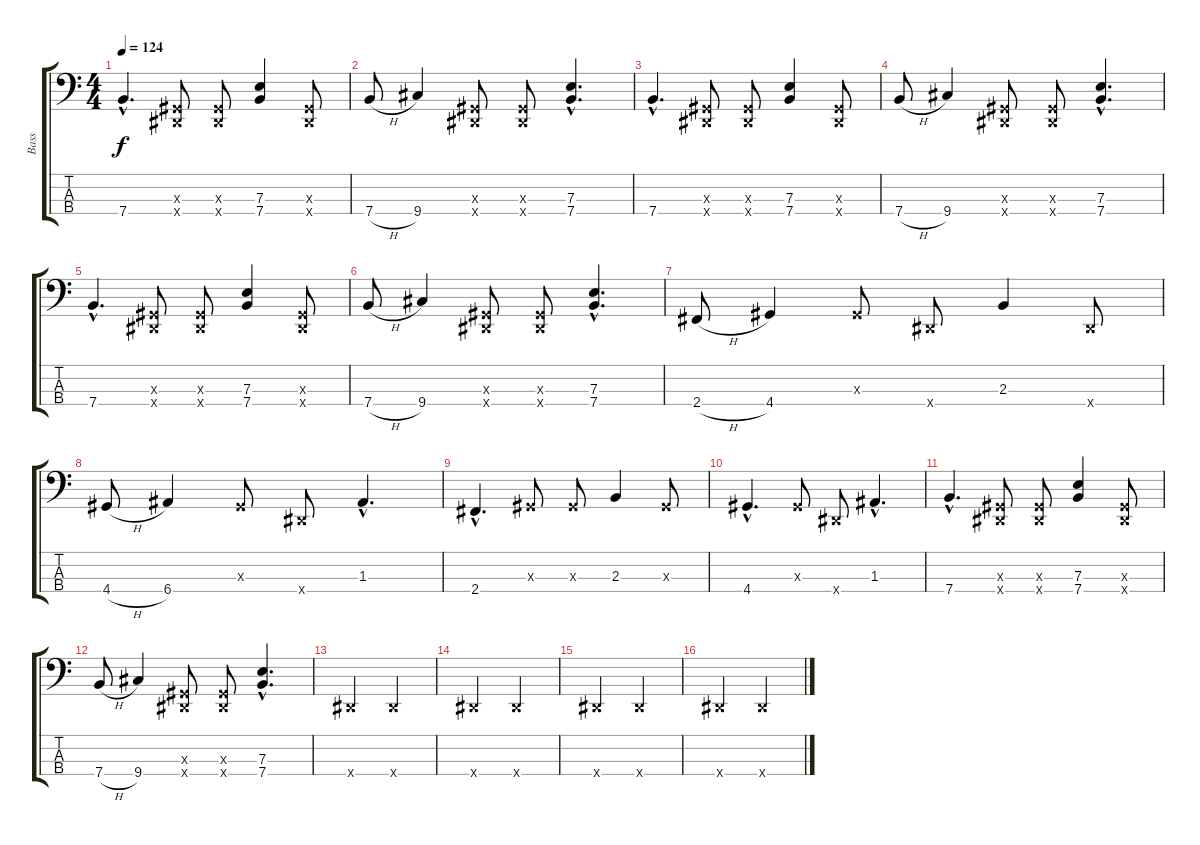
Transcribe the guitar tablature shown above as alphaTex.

\track ("Bass" "Bass") {instrument acousticbass}
\staff {score tabs}
\tuning (G2 D2 A1 E1) {hide}
\ts (4 4)
\tempo 124
\clef f4
\ks c
7.4{hac}.4{d dy f} (-1.3{x} -1.4{x}).8 (-1.3{x} -1.4{x}).8 (7.3 7.4).4 (-1.3{x} -1.4{x}).8 |
7.4{h}.8 9.4.4 (-1.3{x} -1.4{x}).8 (-1.3{x} -1.4{x}).8 (7.3{hac} 7.4{hac}).4{d} |
7.4{hac}.4{d} (-1.3{x} -1.4{x}).8 (-1.3{x} -1.4{x}).8 (7.3 7.4).4 (-1.3{x} -1.4{x}).8 |
7.4{h}.8 9.4.4 (-1.3{x} -1.4{x}).8 (-1.3{x} -1.4{x}).8 (7.3{hac} 7.4{hac}).4{d} |
7.4{hac}.4{d} (-1.3{x} -1.4{x}).8 (-1.3{x} -1.4{x}).8 (7.3 7.4).4 (-1.3{x} -1.4{x}).8 |
7.4{h}.8 9.4.4 (-1.3{x} -1.4{x}).8 (-1.3{x} -1.4{x}).8 (7.3{hac} 7.4{hac}).4{d} |
2.4{h}.8 4.4.4 -1.3{x}.8 -1.4{x}.8 2.3.4 -1.4{x}.8 |
4.4{h}.8 6.4.4 -1.3{x}.8 -1.4{x}.8 1.3{hac}.4{d} |
2.4{hac}.4{d} -1.3{x}.8 -1.3{x}.8 2.3.4 -1.3{x}.8 |
4.4{hac}.4{d} -1.3{x}.8 -1.4{x}.8 1.3{hac}.4{d} |
7.4{hac}.4{d} (-1.3{x} -1.4{x}).8 (-1.3{x} -1.4{x}).8 (7.3 7.4).4 (-1.3{x} -1.4{x}).8 |
7.4{h}.8 9.4.4 (-1.3{x} -1.4{x}).8 (-1.3{x} -1.4{x}).8 (7.3{hac} 7.4{hac}).4{d} |
-1.4{x}.2 -1.4{x}.2 |
-1.4{x}.2 -1.4{x}.2 |
-1.4{x}.2 -1.4{x}.2 |
-1.4{x}.2 -1.4{x}.2
